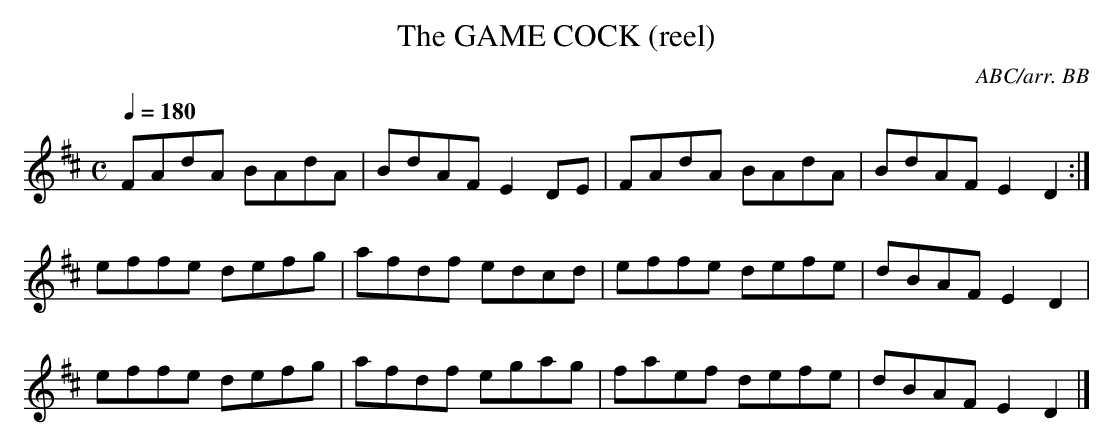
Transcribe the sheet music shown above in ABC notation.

X:1
T:GAME COCK (reel), The
C:ABC/arr. BB
Q:1/4=180
M:C
K:D
FAdA BAdA|BdAF E2DE|FAdA BAdA|BdAF E2D2:|
effe defg|afdf edcd|effe defe|dBAF E2D2|
effe defg|afdf egag|faef defe|dBAF E2D2|]
